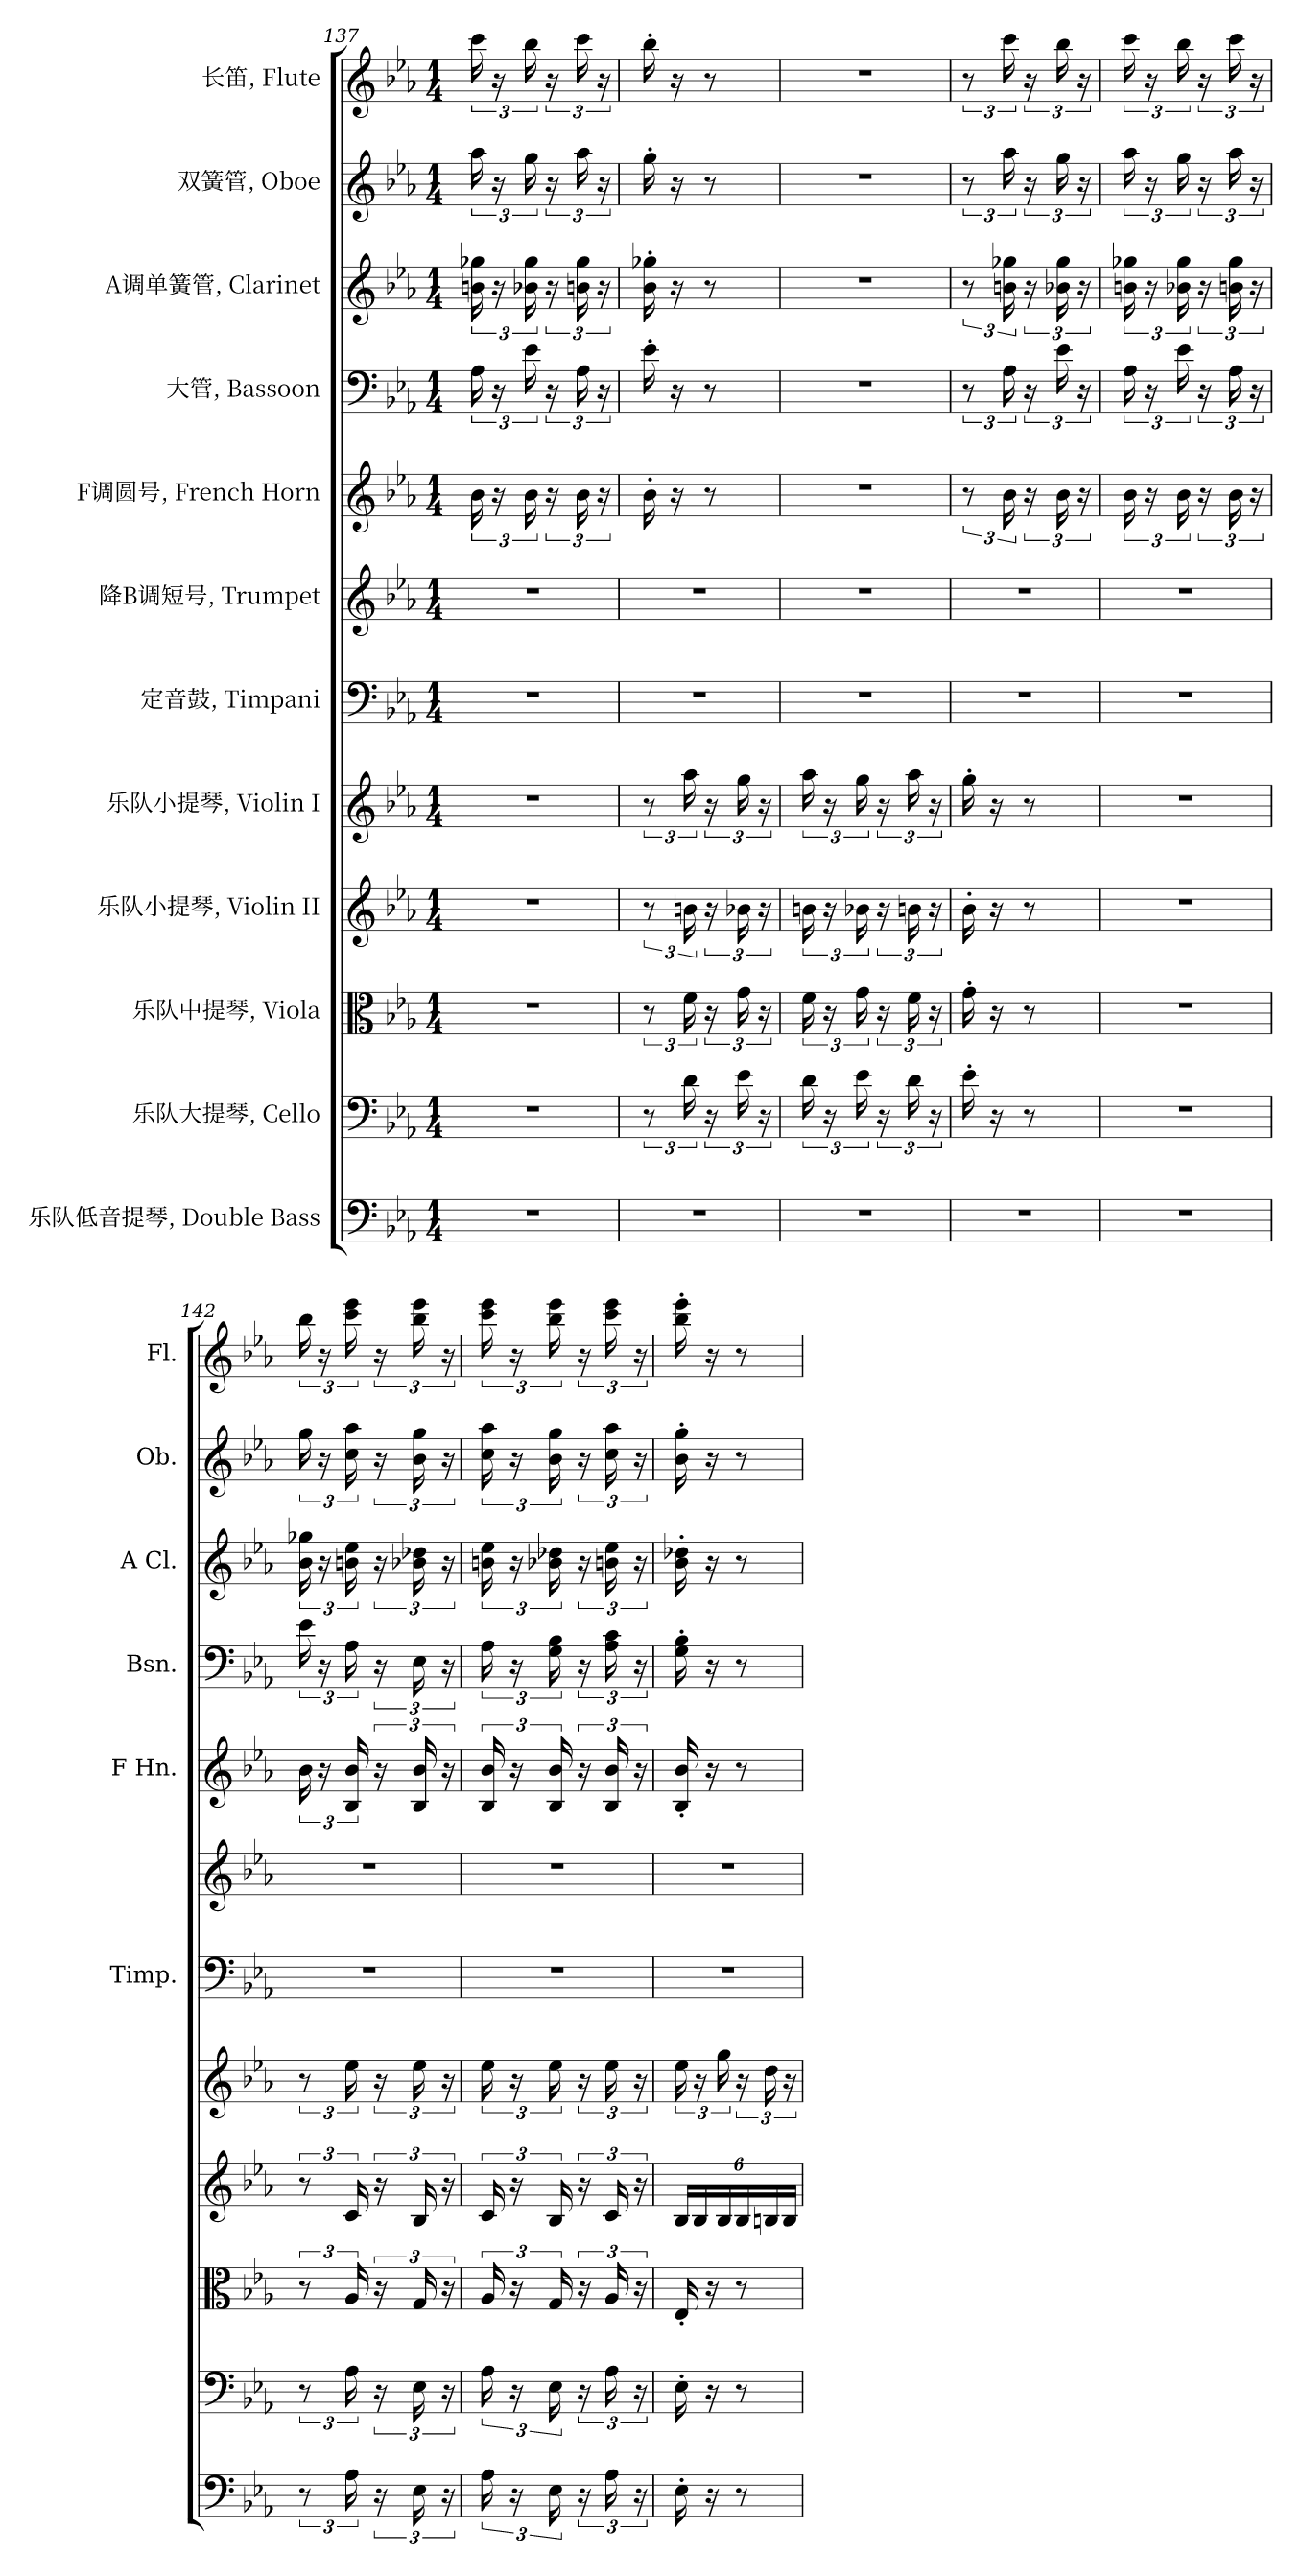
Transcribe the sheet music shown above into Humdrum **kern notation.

**kern	**kern	**kern	**kern	**kern	**kern	**kern	**kern	**kern	**kern	**kern	**kern
*part12	*part11	*part10	*part9	*part8	*part7	*part6	*part5	*part4	*part3	*part2	*part1
*staff12	*staff11	*staff10	*staff9	*staff8	*staff7	*staff6	*staff5	*staff4	*staff3	*staff2	*staff1
*I"乐队低音提琴, Double Bass	*I"乐队大提琴, Cello	*I"乐队中提琴, Viola	*I"乐队小提琴, Violin II	*I"乐队小提琴, Violin I	*I"定音鼓, Timpani	*I"降B调短号, Trumpet	*I"F调圆号, French Horn	*I"大管, Bassoon	*I"A调单簧管, Clarinet	*I"双簧管, Oboe	*I"长笛, Flute
*	*	*	*	*	*I'Timp.	*	*I'F Hn.	*I'Bsn.	*I'A Cl.	*I'Ob.	*I'Fl.
*clefF4	*clefF4	*clefC3	*clefG2	*clefG2	*clefF4	*clefG2	*clefG2	*clefF4	*clefG2	*clefG2	*clefG2
*ITrd7c12	*	*	*	*	*	*ITrd1c2	*ITrd4c7	*	*ITrd2c3	*	*
*k[b-e-a-]	*k[b-e-a-]	*k[b-e-a-]	*k[b-e-a-]	*k[b-e-a-]	*k[b-e-a-]	*k[b-e-a-d-g-]	*k[b-e-a-d-]	*k[b-e-a-]	*k[]	*k[b-e-a-]	*k[b-e-a-]
*M1/4	*M1/4	*M1/4	*M1/4	*M1/4	*M1/4	*M1/4	*M1/4	*M1/4	*M1/4	*M1/4	*M1/4
=137	=137	=137	=137	=137	=137	=137	=137	=137	=137	=137	=137
4r	4r	4r	4r	4r	4r	4r	24e-\	24A-\	24g#X\ 24ee-X\	24aa-\	24ccc\
.	.	.	.	.	.	.	24r	24r	24r	24r	24r
.	.	.	.	.	.	.	24e-\	24e-\	24gn\ 24ee-\	24gg\	24bb-\
.	.	.	.	.	.	.	24r	24r	24r	24r	24r
.	.	.	.	.	.	.	24e-\	24A-\	24g#X\ 24ee-\	24aa-\	24ccc\
.	.	.	.	.	.	.	24r	24r	24r	24r	24r
=138	=138	=138	=138	=138	=138	=138	=138	=138	=138	=138	=138
4r	12r	12r	12r	12r	4r	4r	16e-'\	16e-'\	16g\' 16ee-X\'	16gg'\	16bb-'\
.	.	.	.	.	.	.	16r	16r	16r	16r	16r
.	24d\	24f\	24bn\	24aa-\	.	.	.	.	.	.	.
.	24r	24r	24r	24r	.	.	8r	8r	8r	8r	8r
.	24e-\	24g\	24b-X\	24gg\	.	.	.	.	.	.	.
.	24r	24r	24r	24r	.	.	.	.	.	.	.
!!LO:PB:g=z
=139	=139	=139	=139	=139	=139	=139	=139	=139	=139	=139	=139
4r	24d\	24f\	24bn\	24aa-\	4r	4r	4r	4r	4r	4r	4r
.	24r	24r	24r	24r	.	.	.	.	.	.	.
.	24e-\	24g\	24b-X\	24gg\	.	.	.	.	.	.	.
.	24r	24r	24r	24r	.	.	.	.	.	.	.
.	24d\	24f\	24bn\	24aa-\	.	.	.	.	.	.	.
.	24r	24r	24r	24r	.	.	.	.	.	.	.
=140	=140	=140	=140	=140	=140	=140	=140	=140	=140	=140	=140
4r	16e-'\	16g'\	16b-'\	16gg'\	4r	4r	12r	12r	12r	12r	12r
.	16r	16r	16r	16r	.	.	.	.	.	.	.
.	.	.	.	.	.	.	24e-\	24A-\	24g#X\ 24ee-X\	24aa-\	24ccc\
.	8r	8r	8r	8r	.	.	24r	24r	24r	24r	24r
.	.	.	.	.	.	.	24e-\	24e-\	24gn\ 24ee-\	24gg\	24bb-\
.	.	.	.	.	.	.	24r	24r	24r	24r	24r
=141	=141	=141	=141	=141	=141	=141	=141	=141	=141	=141	=141
4r	4r	4r	4r	4r	4r	4r	24e-\	24A-\	24g#X\ 24ee-X\	24aa-\	24ccc\
.	.	.	.	.	.	.	24r	24r	24r	24r	24r
.	.	.	.	.	.	.	24e-\	24e-\	24gn\ 24ee-\	24gg\	24bb-\
.	.	.	.	.	.	.	24r	24r	24r	24r	24r
.	.	.	.	.	.	.	24e-\	24A-\	24g#X\ 24ee-\	24aa-\	24ccc\
.	.	.	.	.	.	.	24r	24r	24r	24r	24r
=142	=142	=142	=142	=142	=142	=142	=142	=142	=142	=142	=142
12r	12r	12r	12r	12r	4r	4r	24e-\	24e-\	24g\ 24ee-X\	24gg\	24bb-\
.	.	.	.	.	.	.	24r	24r	24r	24r	24r
24AA-\	24A-\	24A-/	24c/	24ee-\	.	.	24E-/ 24e-/	24A-\	24g#X\ 24cc\	24cc\ 24aa-\	24ccc\ 24eee-\
24r	24r	24r	24r	24r	.	.	24r	24r	24r	24r	24r
24EE-\	24E-\	24G/	24B-/	24ee-\	.	.	24E-/ 24e-/	24E-\	24gn\ 24b-X\	24b-\ 24gg\	24bb-\ 24eee-\
24r	24r	24r	24r	24r	.	.	24r	24r	24r	24r	24r
!!LO:PB:g=z
=143	=143	=143	=143	=143	=143	=143	=143	=143	=143	=143	=143
24AA-\	24A-\	24A-/	24c/	24ee-\	4r	4r	24E-/ 24e-/	24A-\	24g#X\ 24cc\	24cc\ 24aa-\	24ccc\ 24eee-\
24r	24r	24r	24r	24r	.	.	24r	24r	24r	24r	24r
24EE-\	24E-\	24G/	24B-/	24ee-\	.	.	24E-/ 24e-/	24G\ 24B-\	24gn\ 24b-X\	24b-\ 24gg\	24bb-\ 24eee-\
24r	24r	24r	24r	24r	.	.	24r	24r	24r	24r	24r
24AA-\	24A-\	24A-/	24c/	24ee-\	.	.	24E-/ 24e-/	24A-\ 24c\	24g#X\ 24cc\	24cc\ 24aa-\	24ccc\ 24eee-\
24r	24r	24r	24r	24r	.	.	24r	24r	24r	24r	24r
=144	=144	=144	=144	=144	=144	=144	=144	=144	=144	=144	=144
*	*	*	*Xbrackettup	*	*	*	*	*	*	*	*
16EE-'\	16E-'\	16E-'/	24B-/LL	24ee-\	4r	4r	16E-/' 16e-/'	16G\' 16B-\'	16g\' 16b-X\'	16b-\' 16gg\'	16bb-\' 16eee-\'
.	.	.	24B-/	24r	.	.	.	.	.	.	.
16r	16r	16r	.	.	.	.	16r	16r	16r	16r	16r
.	.	.	24B-/	24gg\	.	.	.	.	.	.	.
8r	8r	8r	24B-/	24r	.	.	8r	8r	8r	8r	8r
.	.	.	24Bn/	24dd\	.	.	.	.	.	.	.
.	.	.	24B/JJ	24r	.	.	.	.	.	.	.
=	=	=	=	=	=	=	=	=	=	=	=
*-	*-	*-	*-	*-	*-	*-	*-	*-	*-	*-	*-
